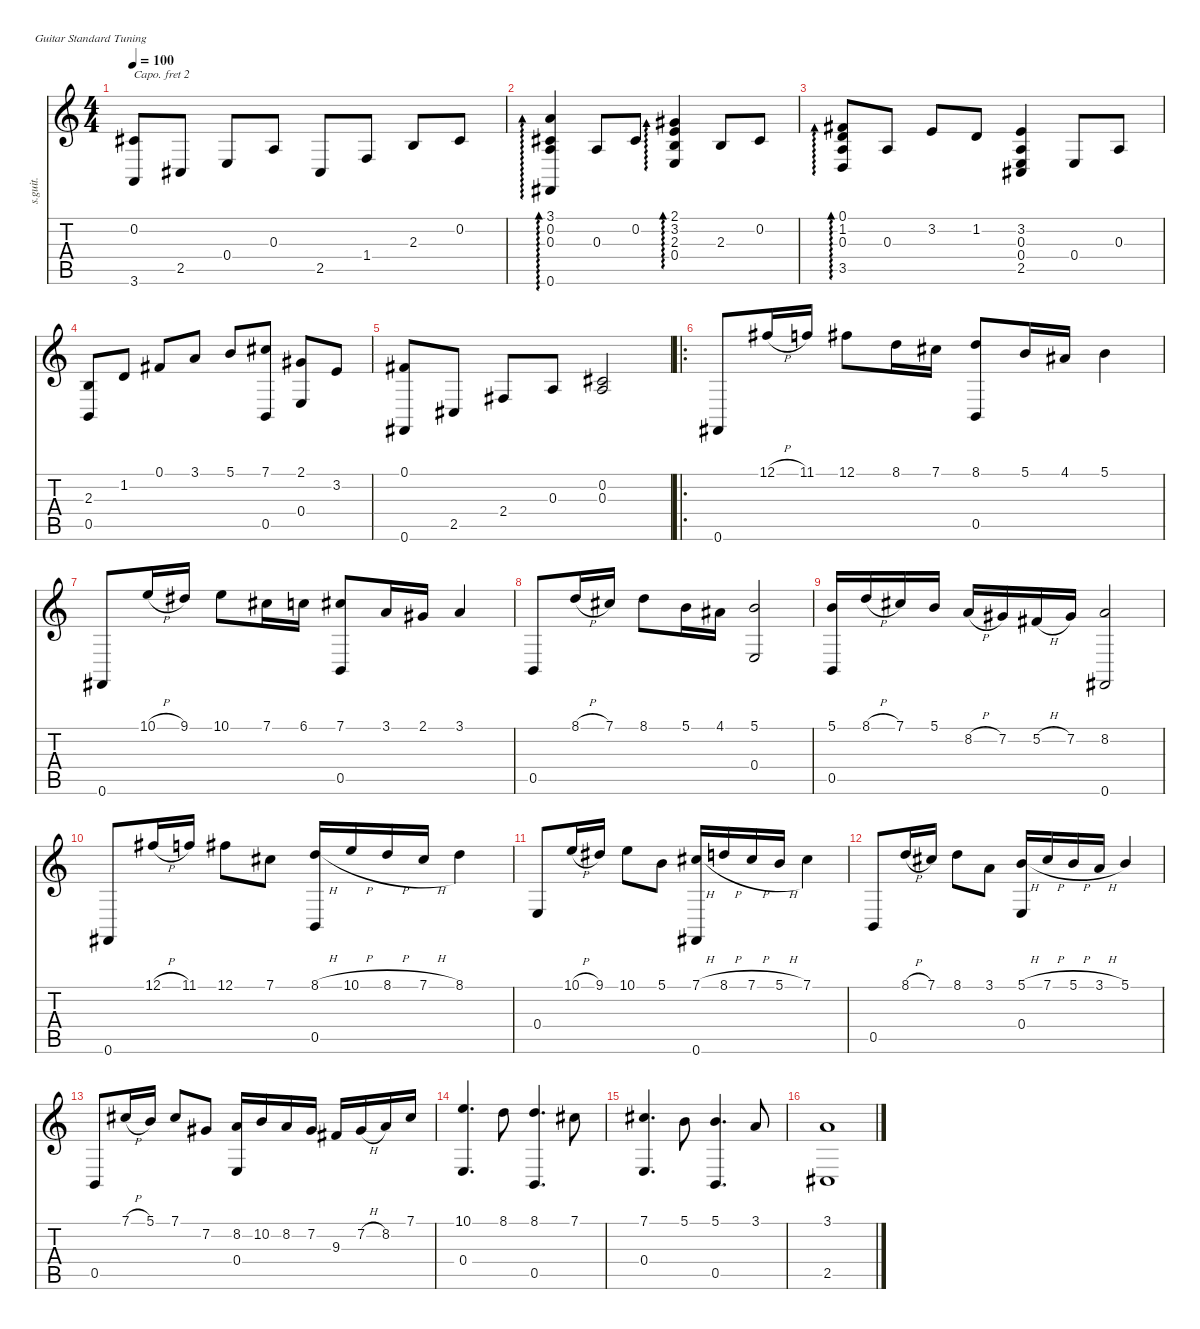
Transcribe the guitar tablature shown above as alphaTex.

\defaultSystemsLayout 4
\hideDynamics
\bracketExtendMode nobrackets
\otherSystemsTrackNameOrientation horizontal
\track ("Steel Guitar" "s.guit.") {instrument acousticguitarnylon}
\staff {score tabs}
\capo 2
\tuning (E4 B3 G3 D3 A2 E2)
\displaytranspose 0
\ts (4 4)
\tempo 100
\clef g2
\ks c
(3.6 0.2{acc #}).8{dy mf beam Up} 2.5{acc #}.8{beam Up} 0.4.8{beam Up} 0.3.8{beam Up} 2.5{acc #}.8{beam Up} 1.4.8{beam Up} 2.3.8{beam Up} 0.2{acc #}.8{beam Up} |
(3.1 0.2{acc #} 0.3 0.6{acc #}).4{ad 0 beam Up} 0.3.8{beam Up} 0.2{acc #}.8{beam Up} (2.1{acc #} 3.2 2.3 0.4).4{ad 0 beam Up} 2.3.8{beam Up} 0.2{acc #}.8{beam Up} |
(0.1{acc #} 1.2 0.3 3.5).8{ad 0 beam Up} 0.3.8{beam Up} 3.2.8{beam Up} 1.2.8{beam Up} (3.2 0.3 2.5{acc #} 0.4).4{beam Up} 0.4.8{beam Up} 0.3.8{beam Up} |
(2.3 0.5).8{beam Up} 1.2.8{beam Up} 0.1{acc #}.8{beam Up} 3.1.8{beam Up} 5.1.8{beam Up} (7.1{acc #} 0.5).8{beam Up} (2.1{acc #} 0.4).8{beam Up} 3.2.8{beam Up} |
(0.1{acc #} 0.6{acc #}).8{beam Up} 2.5{acc #}.8{beam Up} 2.4{acc #}.8{beam Up} 0.3.8{beam Up} (0.2{acc #} 0.3).2{beam Up} |
\ro
0.6{acc #}.8{beam Up} 12.1{h acc #}.16{beam Up} 11.1.16{beam Up} 12.1{acc #}.8{beam Down} 8.1.16{beam Down} 7.1{acc #}.16{beam Down} (8.1 0.5).8{beam Up} 5.1.16{beam Up} 4.1{acc #}.16{beam Up} 5.1.4{beam Down} |
0.6{acc #}.8{beam Up} 10.1{h}.16{beam Up} 9.1{acc #}.16{beam Up} 10.1.8{beam Down} 7.1{acc #}.16{beam Down} 6.1.16{beam Down} (7.1{acc #} 0.5).8{beam Up} 3.1.16{beam Up} 2.1{acc #}.16{beam Up} 3.1.4{beam Up} |
0.5.8{beam Up} 8.1{h}.16{beam Up} 7.1{acc #}.16{beam Up} 8.1.8{beam Down} 5.1.16{beam Down} 4.1{acc #}.16{beam Down} (5.1 0.4).2{beam Up} |
(5.1 0.5).16{beam Up} 8.1{h}.16{beam Up} 7.1{acc #}.16{beam Up} 5.1.16{beam Up} 8.2{h}.16{beam Up} 7.2{acc #}.16{beam Up} 5.2{h acc #}.16{beam Up} 7.2{acc #}.16{beam Up} (8.2 0.6{acc #}).2{beam Up} |
0.6{acc #}.8{beam Up} 12.1{h acc #}.16{beam Up} 11.1.16{beam Up} 12.1{acc #}.8{beam Down} 7.1{acc #}.8{beam Down} (8.1{h} 0.5).16{beam Up} 10.1{h}.16{beam Up} 8.1{h}.16{beam Up} 7.1{h acc #}.16{beam Up} 8.1.4{beam Down} |
0.4.8{beam Up} 10.1{h}.16{beam Up} 9.1{acc #}.16{beam Up} 10.1.8{beam Down} 5.1.8{beam Down} (7.1{h acc #} 0.6{acc #}).16{beam Up} 8.1{h}.16{beam Up} 7.1{h acc #}.16{beam Up} 5.1{h}.16{beam Up} 7.1{acc #}.4{beam Down} |
0.5.8{beam Up} 8.1{h}.16{beam Up} 7.1{acc #}.16{beam Up} 8.1.8{beam Down} 3.1.8{beam Down} (5.1{h} 0.4).16{beam Up} 7.1{h acc #}.16{beam Up} 5.1{h}.16{beam Up} 3.1{h}.16{beam Up} 5.1.4{beam Up} |
0.5.8{beam Up} 7.1{h acc #}.16{beam Up} 5.1.16{beam Up} 7.1{acc #}.8{beam Up} 7.2{acc #}.8{beam Up} (0.4 8.2).16{beam Up} 10.2.16{beam Up} 8.2.16{beam Up} 7.2{acc #}.16{beam Up} 9.3{acc #}.16{beam Up} 7.2{h acc #}.16{beam Up} 8.2.16{beam Up} 7.1{acc #}.16{beam Up} |
(10.1 0.4).4{d beam Up} 8.1.8{beam Down} (8.1 0.5).4{d beam Up} 7.1{acc #}.8{beam Down} |
(7.1{acc #} 0.4).4{d beam Up} 5.1.8{beam Down} (5.1 0.5).4{d beam Up} 3.1.8{beam Up} |
(3.1 2.5{acc #}).1{beam Up}
